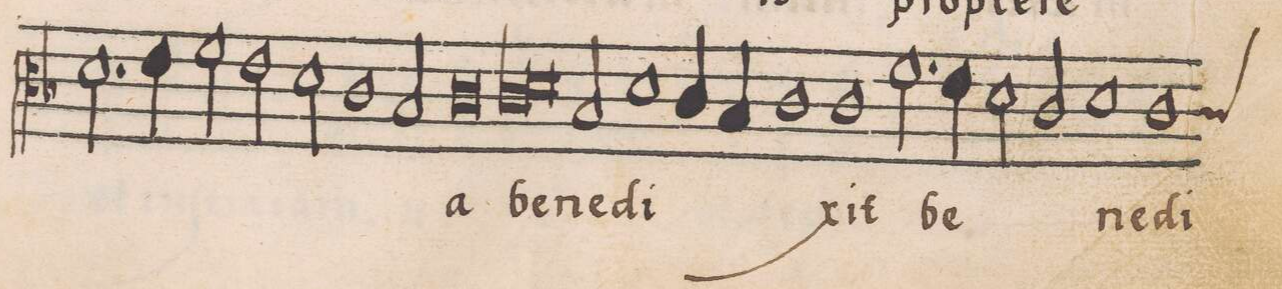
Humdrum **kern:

**kern	**text
*I"CANTVS	*
*clefC3	*
*k[b-]	*
*met(C)	*
*M2/1	*
2.d\	.
4e\	.
=19-	=19-
2f\	.
2e\	.
2d\	.
1c\	.
=20-	=20-
2B-/	.
0c	-a
=21-	=21-
*lig	*
1c	be-
=22-	=22-
1d	.
*Xlig	*
2B-/	-ne-
1d\	-di-
=23-	=23-
4c/	.
4B-/	.
1c	.
=24-	=24-
1c	-xit
2.f\	be-
4e\	.
=25-	=25-
2d\	.
2c/	.
1d	-ne-
=26-	=26-
*custos:c	*
1c	-di-
*-	*-
